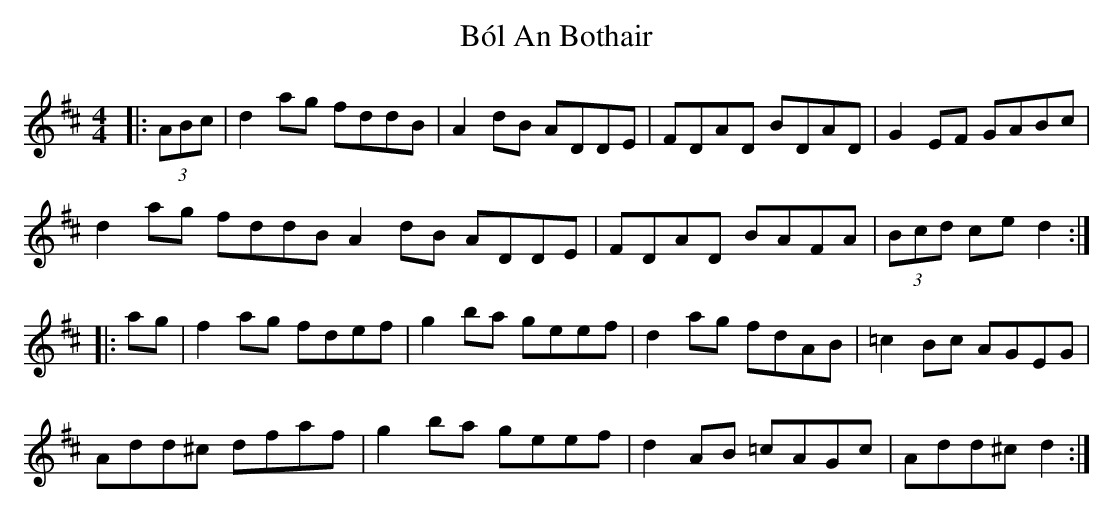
X:1
T: Ból An Bothair
M: 4/4
L: 1/8
K: Dmaj
|:(3ABc|d2 ag fddB|A2 dB ADDE|FDAD BDAD|G2 EF GABc|
d2 ag fddB A2 dB ADDE|FDAD BAFA|(3Bcd ce d2:|
|:ag|f2 ag fdef|g2 ba geef|d2 ag fdAB|=c2 Bc AGEG|
Add^c dfaf|g2 ba geef|d2 AB =cAGc|Add^c d2:|
